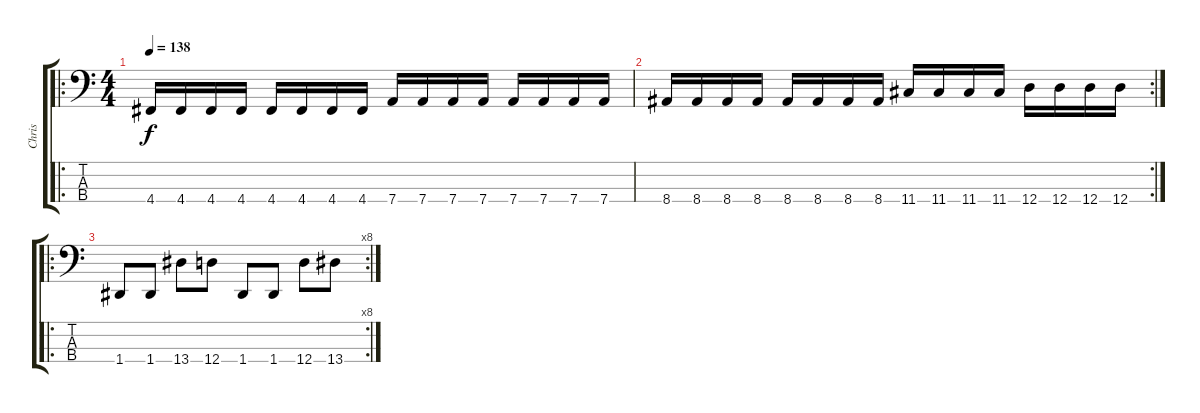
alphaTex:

\track ("Chris" "Chris") {instrument electricbassfinger}
\staff {score tabs}
\tuning (G2 D2 A1 D1) {hide}
\ro
\ts (4 4)
\tempo 138
\clef f4
\ks c
4.4.16{dy f} 4.4.16 4.4.16 4.4.16 4.4.16 4.4.16 4.4.16 4.4.16 7.4.16 7.4.16 7.4.16 7.4.16 7.4.16 7.4.16 7.4.16 7.4.16 |
\rc 2
8.4.16 8.4.16 8.4.16 8.4.16 8.4.16 8.4.16 8.4.16 8.4.16 11.4.16 11.4.16 11.4.16 11.4.16 12.4.16 12.4.16 12.4.16 12.4.16 |
\ro
\rc 8
1.4.8 1.4.8 13.4.8 12.4.8 1.4.8 1.4.8 12.4.8 13.4.8
